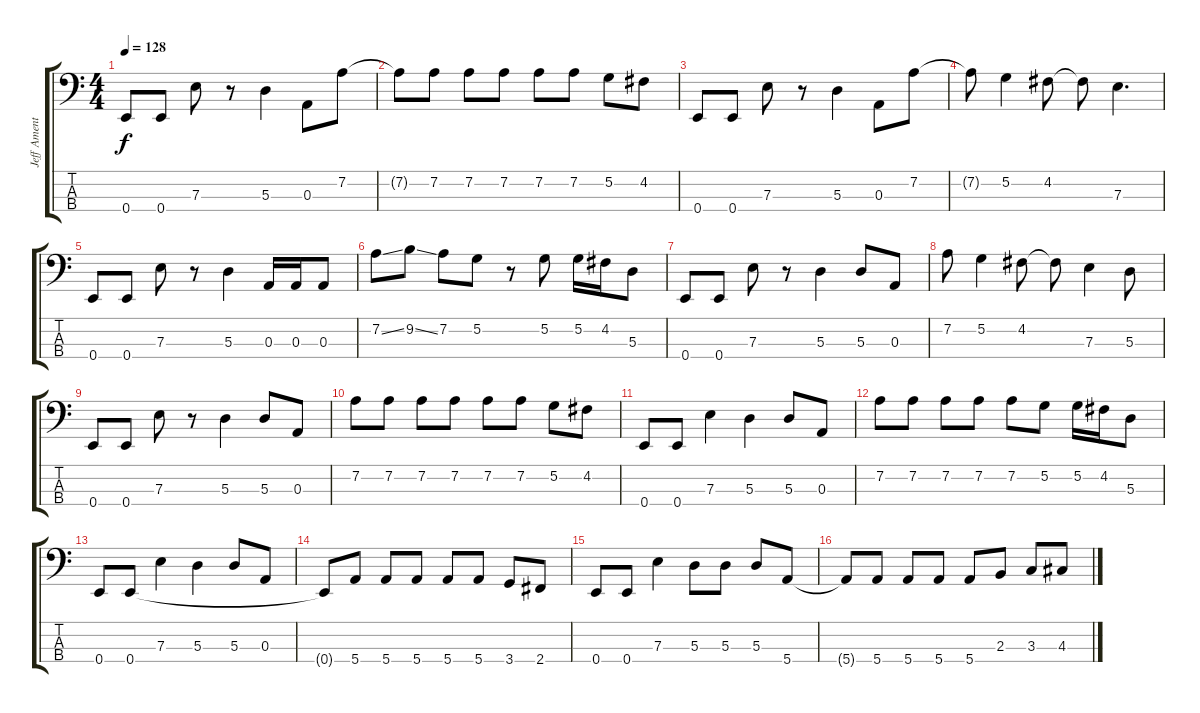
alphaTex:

\track ("Jeff Ament Bass" "Jeff Ament") {instrument electricbassfinger}
\staff {score tabs}
\tuning (G2 D2 A1 E1) {hide}
\ts (4 4)
\tempo 128
\clef f4
\ks c
0.4.8{dy f} 0.4.8 7.3.8 r.8 5.3.4 0.3.8 7.2.8 |
7.2{t}.8 7.2.8 7.2.8 7.2.8 7.2.8 7.2.8 5.2.8 4.2.8 |
0.4.8 0.4.8 7.3.8 r.8 5.3.4 0.3.8 7.2.8 |
7.2{t}.8 5.2.4 4.2.8 4.2{t}.8 7.3.4{d} |
0.4.8 0.4.8 7.3.8 r.8 5.3.4 0.3.16 0.3.16 0.3.8 |
7.2{ss}.8 9.2{ss}.8 7.2.8 5.2.8 r.8 5.2.8 5.2.16 4.2.16 5.3.8 |
0.4.8 0.4.8 7.3.8 r.8 5.3.4 5.3.8 0.3.8 |
7.2.8 5.2.4 4.2.8 4.2{t}.8 7.3.4 5.3.8 |
0.4.8 0.4.8 7.3.8 r.8 5.3.4 5.3.8 0.3.8 |
7.2.8 7.2.8 7.2.8 7.2.8 7.2.8 7.2.8 5.2.8 4.2.8 |
0.4.8 0.4.8 7.3.4 5.3.4 5.3.8 0.3.8 |
7.2.8 7.2.8 7.2.8 7.2.8 7.2.8 5.2.8 5.2.16 4.2.16 5.3.8 |
0.4.8 0.4.8 7.3.4 5.3.4 5.3.8 0.3.8 |
0.4{t}.8 5.4.8 5.4.8 5.4.8 5.4.8 5.4.8 3.4.8 2.4.8 |
0.4.8 0.4.8 7.3.4 5.3.8 5.3.8 5.3.8 5.4.8 |
5.4{t}.8 5.4.8 5.4.8 5.4.8 5.4.8 2.3.8 3.3.8 4.3.8
